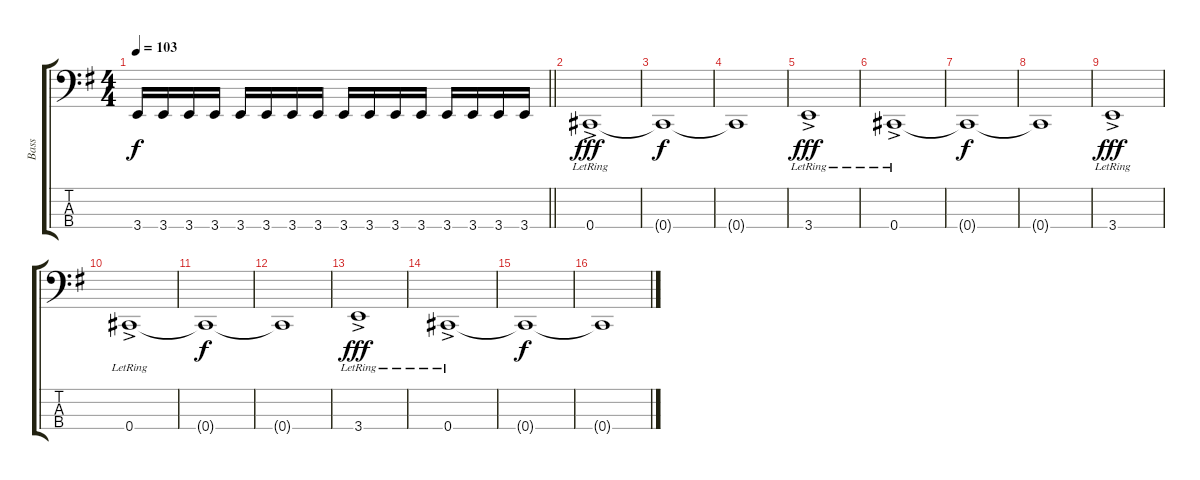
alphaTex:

\track ("Bass" "Bass") {instrument electricbasspick}
\staff {score tabs}
\tuning (E2 B1 Gb1 Db1) {hide}
\ts (4 4)
\tempo 103
\clef f4
\barLineRight lightlight
\ks eminor
3.4.16{dy f} 3.4.16 3.4.16 3.4.16 3.4.16 3.4.16 3.4.16 3.4.16 3.4.16 3.4.16 3.4.16 3.4.16 3.4.16 3.4.16 3.4.16 3.4.16 |
0.4{ac lr}.1{dy fff} |
0.4{t}.1{dy f} |
0.4{t}.1 |
3.4{ac lr}.1{dy fff} |
0.4{ac lr}.1 |
0.4{t}.1{dy f} |
0.4{t}.1 |
3.4{ac lr}.1{dy fff} |
0.4{ac lr}.1 |
0.4{t}.1{dy f} |
0.4{t}.1 |
3.4{ac lr}.1{dy fff} |
0.4{ac lr}.1 |
0.4{t}.1{dy f} |
0.4{t}.1
